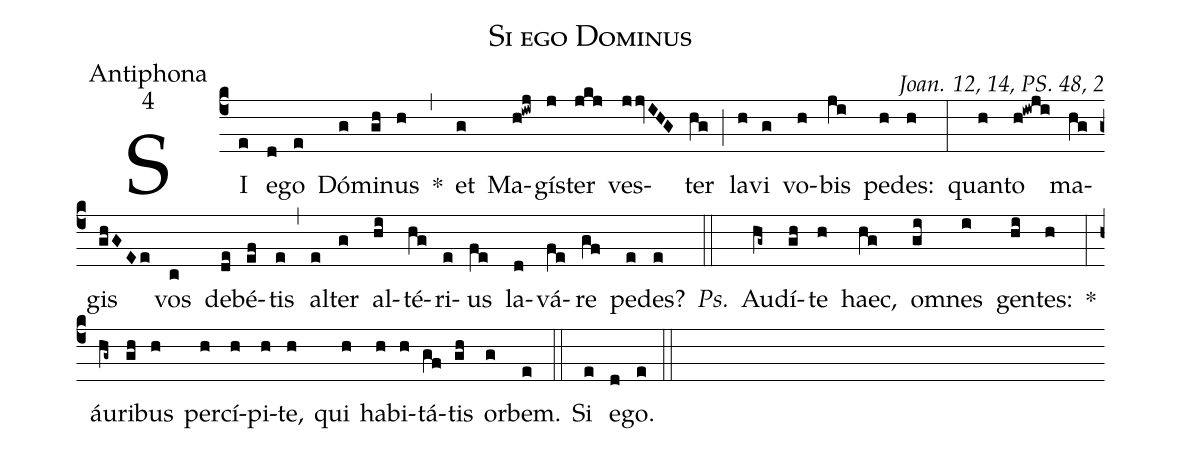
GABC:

name:Si ego Dominus;
office-part:Antiphona;
mode:4;
commentary:Joan. 12, 14, PS. 48, 2;
%%
(c4) SI(e) e(d)go(e) Dó(g)mi(gh)nus(h) *(,) et(g) Ma(h!iwj)gís(j)ter(jkj) ves(jjvIHG)ter(hg) (;) la(h)vi(g) vo(h)bis(ji) pe(h)des:(h) (:) quan(h)to(h!iwji) ma(hg)gis(ghGEe) vos(c) de(de)bé(ef)tis(e) (,) al(e)ter(g) al(hi)té(hg)ri(e)us(fe) la(d)vá(fe)re(gf) pe(e)des?(e) <i>Ps.</i>(::) Au(hg~)dí(gh)te(h) haec,(hg) om(gi)nes(i) gen(hi)tes:(h) *(:) áu(hg~)ri(gh)bus(h) per(h)cí(h)pi(h)te,(h) qui(h) ha(h)bi(h)tá(gf)tis(gh) or(g)bem.(e) (::) Si(e) e(d)go.(e) (::)
